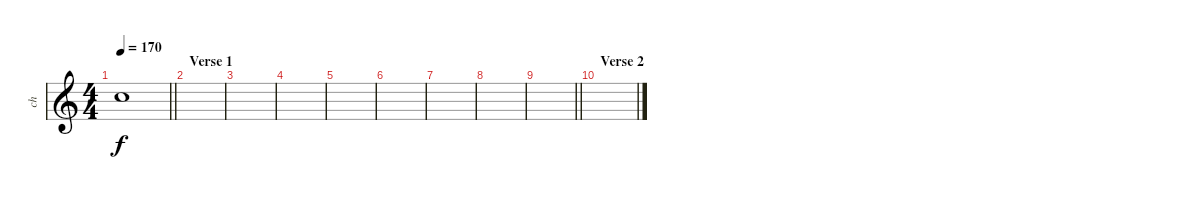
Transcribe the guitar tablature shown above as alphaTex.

\track ("ch" "ch") {instrument lead1square}
\staff {score}
\tuning (E4 B3 G3 D3 A2 E2) {hide}
\ts (4 4)
\tempo 170
\clef g2
\barLineRight lightlight
\ks c
13.2.1{dy f} |
\section ("" "Verse 1")
|
|
|
|
|
|
|
\barLineRight lightlight
|
\section ("" "Verse 2")
